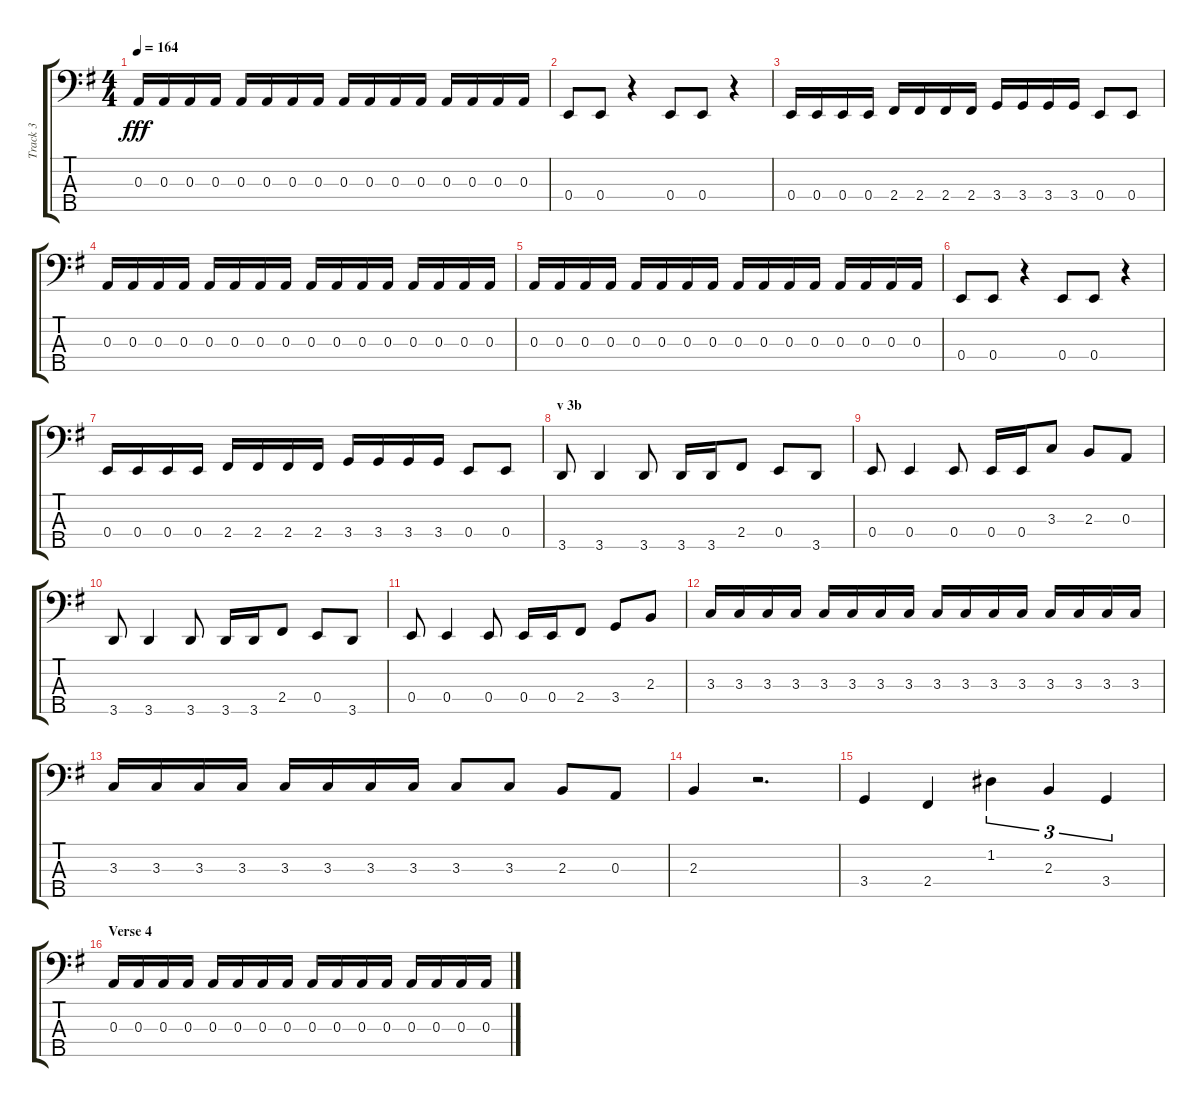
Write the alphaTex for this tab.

\track ("Track 3" "Track 3") {instrument electricbassfinger}
\staff {score tabs}
\tuning (G2 D2 A1 E1 B0) {hide}
\ts (4 4)
\tempo 164
\clef f4
\ks eminor
0.3.16{dy fff} 0.3.16 0.3.16 0.3.16 0.3.16 0.3.16 0.3.16 0.3.16 0.3.16 0.3.16 0.3.16 0.3.16 0.3.16 0.3.16 0.3.16 0.3.16 |
0.4.8 0.4.8 r.4 0.4.8 0.4.8 r.4 |
0.4.16 0.4.16 0.4.16 0.4.16 2.4.16 2.4.16 2.4.16 2.4.16 3.4.16 3.4.16 3.4.16 3.4.16 0.4.8 0.4.8 |
0.3.16 0.3.16 0.3.16 0.3.16 0.3.16 0.3.16 0.3.16 0.3.16 0.3.16 0.3.16 0.3.16 0.3.16 0.3.16 0.3.16 0.3.16 0.3.16 |
0.3.16 0.3.16 0.3.16 0.3.16 0.3.16 0.3.16 0.3.16 0.3.16 0.3.16 0.3.16 0.3.16 0.3.16 0.3.16 0.3.16 0.3.16 0.3.16 |
0.4.8 0.4.8 r.4 0.4.8 0.4.8 r.4 |
0.4.16 0.4.16 0.4.16 0.4.16 2.4.16 2.4.16 2.4.16 2.4.16 3.4.16 3.4.16 3.4.16 3.4.16 0.4.8 0.4.8 |
\section ("" "v 3b")
3.5.8 3.5.4 3.5.8 3.5.16 3.5.16 2.4.8 0.4.8 3.5.8 |
0.4.8 0.4.4 0.4.8 0.4.16 0.4.16 3.3.8 2.3.8 0.3.8 |
3.5.8 3.5.4 3.5.8 3.5.16 3.5.16 2.4.8 0.4.8 3.5.8 |
0.4.8 0.4.4 0.4.8 0.4.16 0.4.16 2.4.8 3.4.8 2.3.8 |
3.3.16 3.3.16 3.3.16 3.3.16 3.3.16 3.3.16 3.3.16 3.3.16 3.3.16 3.3.16 3.3.16 3.3.16 3.3.16 3.3.16 3.3.16 3.3.16 |
3.3.16 3.3.16 3.3.16 3.3.16 3.3.16 3.3.16 3.3.16 3.3.16 3.3.8 3.3.8 2.3.8 0.3.8 |
2.3.4 r.2{d} |
3.4.4 2.4.4 1.2.4{tu (3 2)} 2.3.4{tu (3 2)} 3.4.4{tu (3 2)} |
\section ("" "Verse 4")
0.3.16 0.3.16 0.3.16 0.3.16 0.3.16 0.3.16 0.3.16 0.3.16 0.3.16 0.3.16 0.3.16 0.3.16 0.3.16 0.3.16 0.3.16 0.3.16
